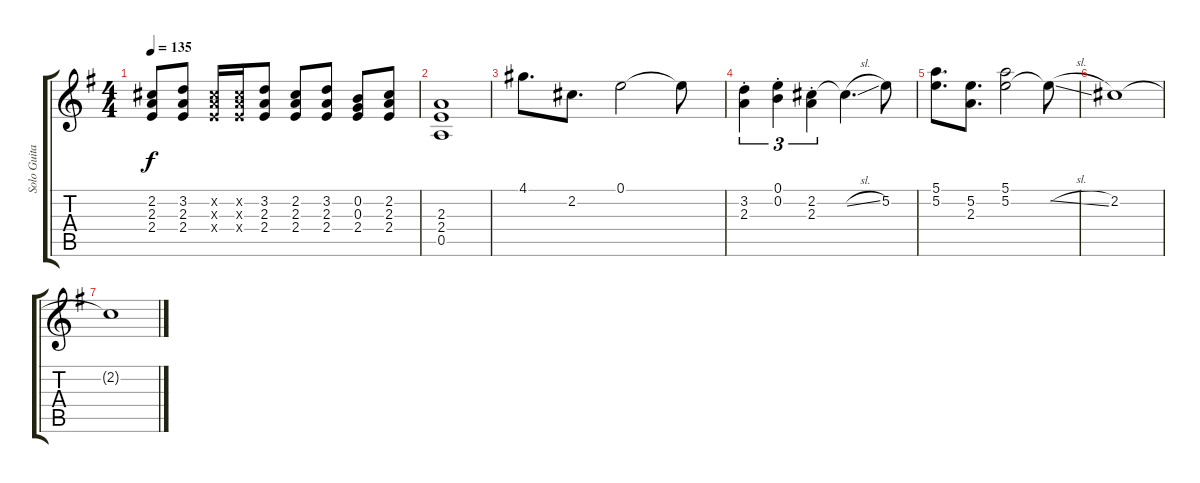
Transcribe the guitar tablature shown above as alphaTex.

\track ("Solo Guitar" "Solo Guita") {instrument overdrivenguitar}
\staff {score tabs}
\tuning (E4 B3 G3 D3 A2 E2) {hide}
\ts (4 4)
\tempo 135
\clef g2
\ks g
(2.2 2.3 2.4).8{dy f} (3.2 2.3 2.4).8 (2.2{x} 2.3{x} 2.4{x}).16 (2.2{x} 2.3{x} 2.4{x}).16 (3.2 2.3 2.4).8 (2.2 2.3 2.4).8 (3.2 2.3 2.4).8 (0.2 0.3 2.4).8 (2.2 2.3 2.4).8 |
(2.3 2.4 0.5).1 |
4.1.8{d} 2.2.8{d} 0.1.2 0.1{t}.8 |
(3.2{st} 2.3{st}).4{tu (3 2)} (0.1{st} 0.2{st}).4{tu (3 2)} (2.2{st} 2.3{st}).4{tu (3 2)} 2.2{sl t}.4{d} 5.2.8 |
(5.1 5.2).8{d} (5.2 2.3).8{d} (5.1 5.2).2 5.2{sl t}.8 |
2.2.1 |
2.2{t}.1
